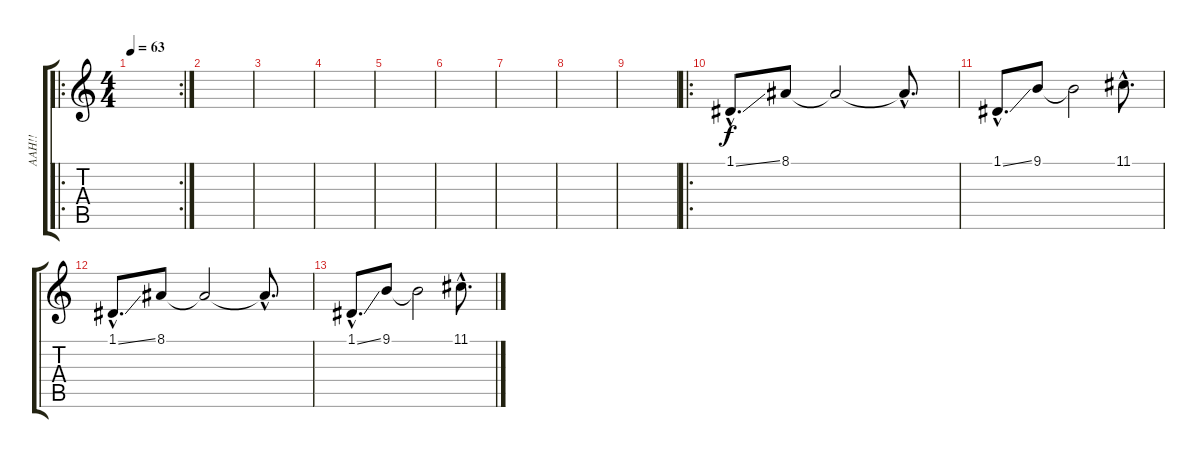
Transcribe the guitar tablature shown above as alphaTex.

\track ("AAH!!" "AAH!!") {instrument choiraahs}
\staff {score tabs}
\tuning (D4 A3 F3 C3 G2 C2) {hide}
\ro
\rc 2
\ts (4 4)
\tempo 63
\clef g2
\ks c
|
|
|
|
|
|
|
|
|
\ro
1.1{ss hac}.8{d} 8.1.8 8.1{t}.2 8.1{hac t}.8{d} |
1.1{ss hac}.8{d} 9.1.8 9.1{t}.2 11.1{hac}.8{d} |
1.1{ss hac}.8{d} 8.1.8 8.1{t}.2 8.1{hac t}.8{d} |
1.1{ss hac}.8{d} 9.1.8 9.1{t}.2 11.1{hac}.8{d}
